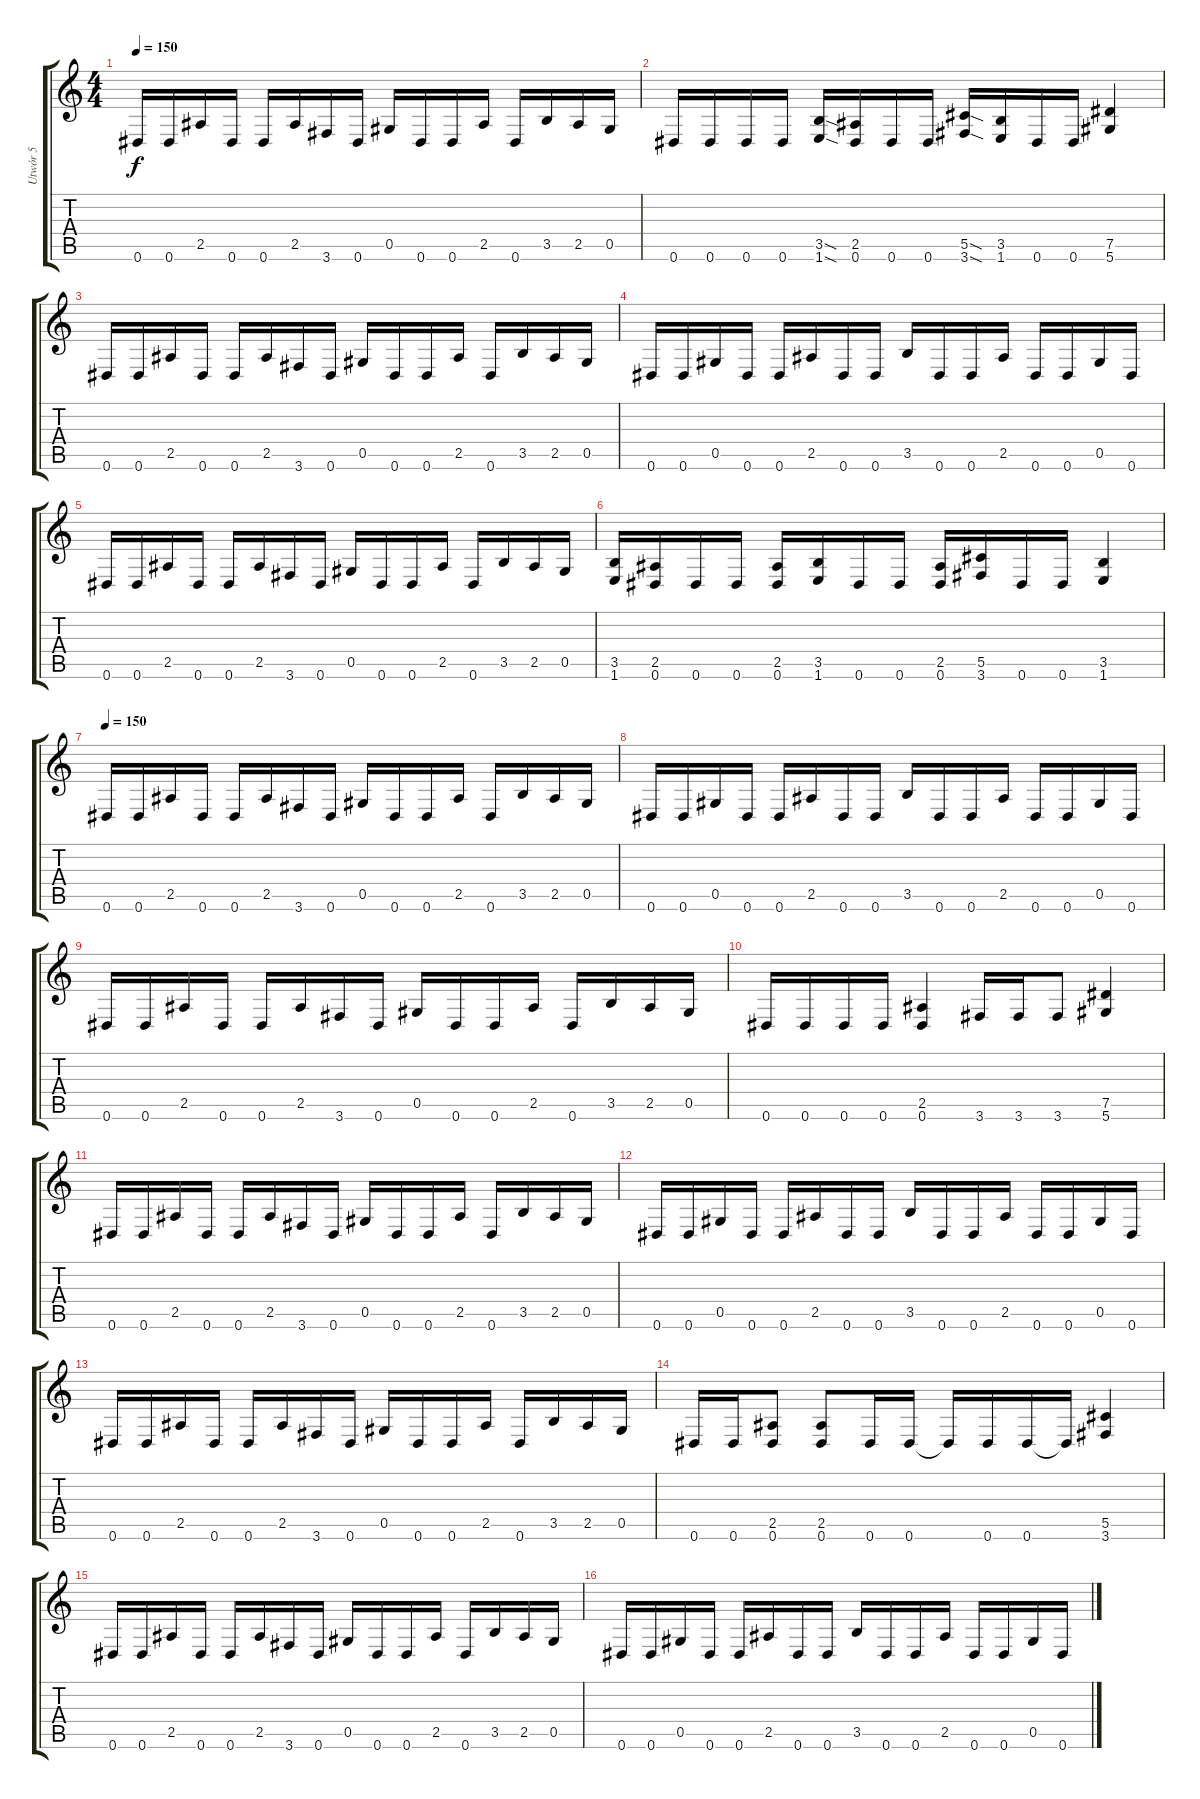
\track ("Utwór 5" "Utwór 5") {instrument distortionguitar}
\staff {score tabs}
\tuning (Eb4 Bb3 Gb3 Db3 Ab2 Eb2) {hide}
\ts (4 4)
\tempo 150
\clef g2
\ks c
0.6.16{dy f} 0.6.16 2.5.16 0.6.16 0.6.16 2.5.16 3.6.16 0.6.16 0.5.16 0.6.16 0.6.16 2.5.16 0.6.16 3.5.16 2.5.16 0.5.16 |
0.6.16 0.6.16 0.6.16 0.6.16 (3.5{sod} 1.6{sod}).16 (2.5 0.6).16 0.6.16 0.6.16 (5.5{sod} 3.6{sod}).16 (3.5 1.6).16 0.6.16 0.6.16 (7.5 5.6).4 |
0.6.16 0.6.16 2.5.16 0.6.16 0.6.16 2.5.16 3.6.16 0.6.16 0.5.16 0.6.16 0.6.16 2.5.16 0.6.16 3.5.16 2.5.16 0.5.16 |
0.6.16 0.6.16 0.5.16 0.6.16 0.6.16 2.5.16 0.6.16 0.6.16 3.5.16 0.6.16 0.6.16 2.5.16 0.6.16 0.6.16 0.5.16 0.6.16 |
0.6.16 0.6.16 2.5.16 0.6.16 0.6.16 2.5.16 3.6.16 0.6.16 0.5.16 0.6.16 0.6.16 2.5.16 0.6.16 3.5.16 2.5.16 0.5.16 |
(3.5 1.6).16 (2.5 0.6).16 0.6.16 0.6.16 (2.5 0.6).16 (3.5 1.6).16 0.6.16 0.6.16 (2.5 0.6).16 (5.5 3.6).16 0.6.16 0.6.16 (3.5 1.6).4 |
\tempo 150
0.6.16 0.6.16 2.5.16 0.6.16 0.6.16 2.5.16 3.6.16 0.6.16 0.5.16 0.6.16 0.6.16 2.5.16 0.6.16 3.5.16 2.5.16 0.5.16 |
0.6.16 0.6.16 0.5.16 0.6.16 0.6.16 2.5.16 0.6.16 0.6.16 3.5.16 0.6.16 0.6.16 2.5.16 0.6.16 0.6.16 0.5.16 0.6.16 |
0.6.16 0.6.16 2.5.16 0.6.16 0.6.16 2.5.16 3.6.16 0.6.16 0.5.16 0.6.16 0.6.16 2.5.16 0.6.16 3.5.16 2.5.16 0.5.16 |
0.6.16 0.6.16 0.6.16 0.6.16 (2.5 0.6).4 3.6.16 3.6.16 3.6.8 (7.5 5.6).4 |
0.6.16 0.6.16 2.5.16 0.6.16 0.6.16 2.5.16 3.6.16 0.6.16 0.5.16 0.6.16 0.6.16 2.5.16 0.6.16 3.5.16 2.5.16 0.5.16 |
0.6.16 0.6.16 0.5.16 0.6.16 0.6.16 2.5.16 0.6.16 0.6.16 3.5.16 0.6.16 0.6.16 2.5.16 0.6.16 0.6.16 0.5.16 0.6.16 |
0.6.16 0.6.16 2.5.16 0.6.16 0.6.16 2.5.16 3.6.16 0.6.16 0.5.16 0.6.16 0.6.16 2.5.16 0.6.16 3.5.16 2.5.16 0.5.16 |
0.6.16 0.6.16 (2.5 0.6).8 (2.5 0.6).8 0.6.16 0.6.16 0.6{t}.16 0.6.16 0.6.16 0.6{t}.16 (5.5 3.6).4 |
0.6.16 0.6.16 2.5.16 0.6.16 0.6.16 2.5.16 3.6.16 0.6.16 0.5.16 0.6.16 0.6.16 2.5.16 0.6.16 3.5.16 2.5.16 0.5.16 |
0.6.16 0.6.16 0.5.16 0.6.16 0.6.16 2.5.16 0.6.16 0.6.16 3.5.16 0.6.16 0.6.16 2.5.16 0.6.16 0.6.16 0.5.16 0.6.16
